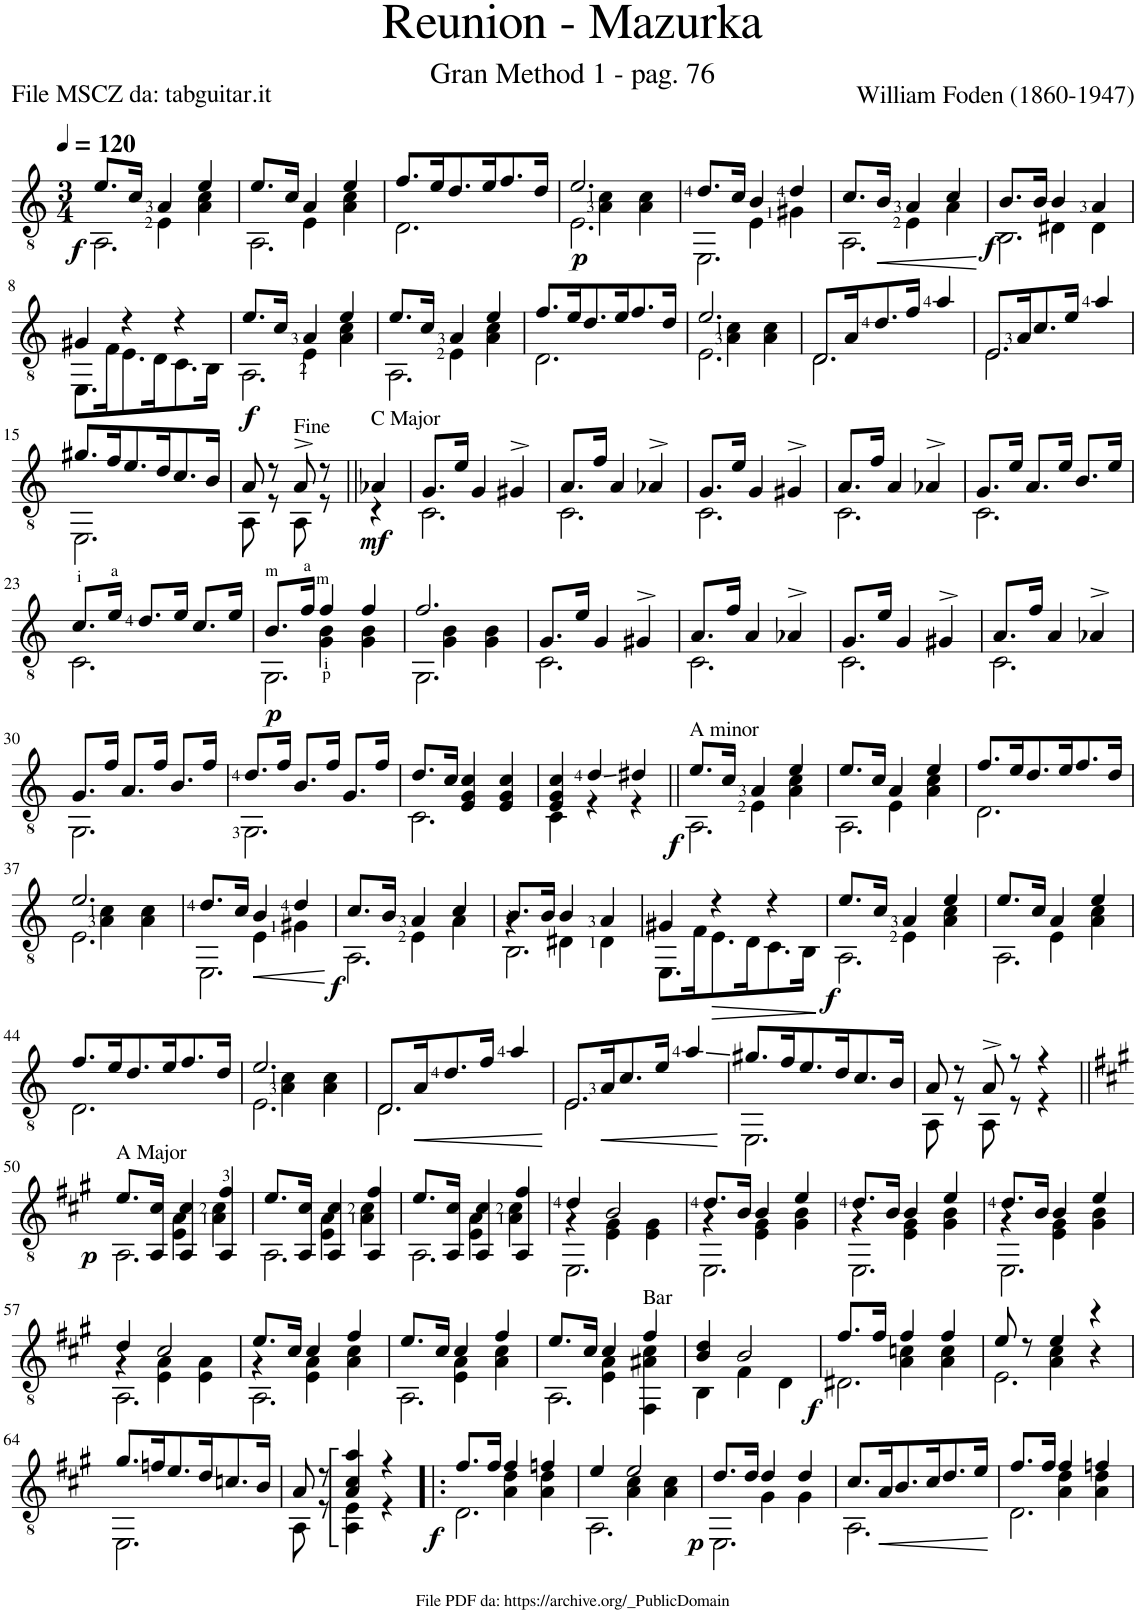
**kern	**dynam
*part1	*part1
*staff1	*staff1
*I"Guitar	*
*I'Guit.	*
*clefGv2	*
*k[]	*
*M3/4	*
*MM120	*
=1	=1
*^	*
*	*^	*
!	!	!	!LO:DY:b
8.e/L	4ryy	2.AA\	f
16c/Jk	.	.	.
4A/	4E\	.	.
4e/	4A\ 4c\	.	.
=2	=2	=2	=2
8.e/L	4ryy	2.AA\	.
16c/Jk	.	.	.
4A/	4E\	.	.
4e/	4A\ 4c\	.	.
*	*v	*v	*
=3	=3	=3
8.f/L	2.D\	.
16e/K	.	.
8.d/	.	.
16e/K	.	.
8.f/	.	.
16d/Jk	.	.
=4	=4	=4
*	*^	*
!	!	!	!LO:DY:b
2.e/	4ryy	2.E\	p
.	4A\ 4c\	.	.
.	4A\ 4c\	.	.
=5	=5	=5	=5
8.d/L	4ryy	2.EE\	.
16c/Jk	.	.	.
4B/	4E\	.	.
4d/	4G#X\	.	.
=6	=6	=6	=6
8.c/L	4ryy	2.AA\	.
!	!	!	!LO:HP:b
16B/Jk	.	.	<
4A/	4E\	.	.
4c/	4A\	.	.
*v	*v	*v	*
.	[
=7	=7
*^	*
*	*^	*
!	!	!	!LO:DY:b
8.B/L	4ryy	2.BB\	f
16B/Jk	.	.	.
4B/	4D#X\	.	.
4A/	4D#\	.	.
*	*v	*v	*
!!LO:LB:g=z
=8	=8	=8
4G#X/	8.EE\L	.
.	16F\K	.
4r	8.E\	.
.	16D\K	.
4r	8.C\	.
.	16BB\Jk	.
=9	=9	=9
*	*^	*
!	!	!	!LO:DY:b
8.e/L	4ryy	2.AA\	f
16c/Jk	.	.	.
4A/	4E\	.	.
4e/	4A\ 4c\	.	.
=10	=10	=10	=10
8.e/L	4ryy	2.AA\	.
16c/Jk	.	.	.
4A/	4E\	.	.
4e/	4A\ 4c\	.	.
*	*v	*v	*
=11	=11	=11
8.f/L	2.D\	.
16e/K	.	.
8.d/	.	.
16e/K	.	.
8.f/	.	.
16d/Jk	.	.
=12	=12	=12
*	*^	*
2.e/	4ryy	2.E\	.
.	4A\ 4c\	.	.
.	4A\ 4c\	.	.
*	*v	*v	*
=13	=13	=13
!LO:N:head=open	!	!
8.D/L	2.D\	.
16A/K	.	.
8.d/	.	.
16f/Jk	.	.
4a/	.	.
=14	=14	=14
!LO:N:head=open	!	!
8.E/L	2.E\	.
16A/K	.	.
8.c/	.	.
16e/Jk	.	.
4a/	.	.
!!LO:LB:g=z	!!
=15	=15	=15
8.g#X/L	2.EE\	.
16f/K	.	.
8.e/	.	.
16d/K	.	.
8.c/	.	.
16B/Jk	.	.
=16	=16	=16
8A/	8AA\	.
8r	8r	.
8A^/	8AA\	.
8r	8r	.
=17||	=17||	=17||
!LO:TX:a:t=C Major	!	!
!	!	!LO:DY:b
4A-X/	4r	mf
=18	=18	=18
8.G/L	2.C\	.
16e/Jk	.	.
4G/	.	.
4G#X^/	.	.
=19	=19	=19
8.A/L	2.C\	.
16f/Jk	.	.
4A/	.	.
4A-X^/	.	.
=20	=20	=20
8.G/L	2.C\	.
16e/Jk	.	.
4G/	.	.
4G#X^/	.	.
=21	=21	=21
8.A/L	2.C\	.
16f/Jk	.	.
4A/	.	.
4A-X^/	.	.
=22	=22	=22
8.G/L	2.C\	.
16e/Jk	.	.
8.A/L	.	.
16e/Jk	.	.
8.B/L	.	.
16e/Jk	.	.
!!LO:LB:g=z	!!
=23	=23	=23
8.c/L	2.C\	.
16e/Jk	.	.
8.d/L	.	.
16e/Jk	.	.
8.c/L	.	.
16e/Jk	.	.
=24	=24	=24
*	*^	*
!	!	!	!LO:DY:b
8.B/L	4ryy	2.GG\	p
16f/Jk	.	.	.
4f/	4G\ 4B\	.	.
4f/	4G\ 4B\	.	.
=25	=25	=25	=25
2.f/	4ryy	2.GG\	.
.	4G\ 4B\	.	.
.	4G\ 4B\	.	.
*	*v	*v	*
=26	=26	=26
8.G/L	2.C\	.
16e/Jk	.	.
4G/	.	.
4G#X^/	.	.
=27	=27	=27
8.A/L	2.C\	.
16f/Jk	.	.
4A/	.	.
4A-X^/	.	.
=28	=28	=28
8.G/L	2.C\	.
16e/Jk	.	.
4G/	.	.
4G#X^/	.	.
=29	=29	=29
8.A/L	2.C\	.
16f/Jk	.	.
4A/	.	.
4A-X^/	.	.
!!LO:LB:g=z	!!
=30	=30	=30
8.G/L	2.GG\	.
16f/Jk	.	.
8.A/L	.	.
16f/Jk	.	.
8.B/L	.	.
16f/Jk	.	.
=31	=31	=31
8.d/L	2.GG\	.
16f/Jk	.	.
8.B/L	.	.
16f/Jk	.	.
8.G/L	.	.
16f/Jk	.	.
=32	=32	=32
8.d/L	2.C\	.
16c/Jk	.	.
4E/ 4G/ 4c/	.	.
4E/ 4G/ 4c/	.	.
=33	=33	=33
4E/ 4G/ 4c/	4C\	.
4d/	4r	.
!	!	!LO:DY:b
4d#X/	4r	f
=34||	=34||	=34||
*	*^	*
!LO:TX:a:t=A minor	!	!	!
8.e/L	4ryy	2.AA\	.
16c/Jk	.	.	.
4A/	4E\	.	.
4e/	4A\ 4c\	.	.
=35	=35	=35	=35
8.e/L	4ryy	2.AA\	.
16c/Jk	.	.	.
4A/	4E\	.	.
4e/	4A\ 4c\	.	.
*	*v	*v	*
=36	=36	=36
8.f/L	2.D\	.
16e/K	.	.
8.d/	.	.
16e/K	.	.
8.f/	.	.
16d/Jk	.	.
!!LO:LB:g=z	!!
=37	=37	=37
*	*^	*
2.e/	4ryy	2.E\	.
.	4A\ 4c\	.	.
.	4A\ 4c\	.	.
=38	=38	=38	=38
8.d/L	4ryy	2.EE\	.
16c/Jk	.	.	.
!	!	!	!LO:HP:b
4B/	4E\	.	<
4d/	4G#X\	.	.
*v	*v	*v	*
.	[
=39	=39
*^	*
*	*^	*
!	!	!	!LO:DY:b
8.c/L	4ryy	2.AA\	f
16B/Jk	.	.	.
4A/	4E\	.	.
4c/	4A\	.	.
=40	=40	=40	=40
8.B/L	4r	2.BB\	.
16B/Jk	.	.	.
4B/	4D#X\	.	.
4A/	4D#\	.	.
*	*v	*v	*
=41	=41	=41
4G#X/	8.EE\L	.
.	16F\K	.
!	!	!LO:HP:b
4r	8.E\	>
.	16D\K	.
4r	8.C\	.
!	!	!LO:DY:b
.	16BB\Jk	f
*v	*v	*
.	]
=42	=42
*^	*
*	*^	*
8.e/L	4ryy	2.AA\	.
16c/Jk	.	.	.
4A/	4E\	.	.
4e/	4A\ 4c\	.	.
=43	=43	=43	=43
8.e/L	4ryy	2.AA\	.
16c/Jk	.	.	.
4A/	4E\	.	.
4e/	4A\ 4c\	.	.
*	*v	*v	*
!!LO:LB:g=z
=44	=44	=44
8.f/L	2.D\	.
16e/K	.	.
8.d/	.	.
16e/K	.	.
8.f/	.	.
16d/Jk	.	.
=45	=45	=45
*	*^	*
2.e/	4ryy	2.E\	.
.	4A\ 4c\	.	.
.	4A\ 4c\	.	.
*	*v	*v	*
=46	=46	=46
!LO:N:head=open	!	!
8.D/L	2.D\	.
!	!	!LO:HP:b
16A/K	.	<
8.d/	.	.
16f/Jk	.	.
4a/	.	.
*v	*v	*
.	[
=47	=47
!LO:N:head=open	!
*^	*
8.E/L	2.E\	.
!	!	!LO:HP:b
16A/K	.	<
8.c/	.	.
16e/Jk	.	.
4a/	.	.
*v	*v	*
.	[
=48	=48
*^	*
8.g#X/L	2.EE\	.
16f/K	.	.
8.e/	.	.
16d/K	.	.
8.c/	.	.
16B/Jk	.	.
=49	=49	=49
8A/	8AA\	.
8r	8r	.
8A^/	8AA\	.
8r	8r	.
4r	4r	.
*v	*v	*
!!LO:LB:g=z
=50||	=50||
*k[f#c#g#]	*
*^	*
*	*^	*
!LO:TX:a:t=A Major	!	!	!
!	!	!	!LO:DY:b
8.e/L	4ryy	2.AA\	p
16AA/ 16c#/Jk	.	.	.
4AA/ 4c#/	4E\ 4A\	.	.
4AA/ 4f#/	4A\ 4c#\	.	.
=51	=51	=51	=51
8.e/L	4ryy	2.AA\	.
16AA/ 16c#/Jk	.	.	.
4AA/ 4c#/	4E\ 4A\	.	.
4AA/ 4f#/	4A\ 4c#\	.	.
=52	=52	=52	=52
8.e/L	4ryy	2.AA\	.
16AA/ 16c#/Jk	.	.	.
4AA/ 4c#/	4E\ 4A\	.	.
4AA/ 4f#/	4A\ 4c#\	.	.
=53	=53	=53	=53
4d/	4r	2.EE\	.
2B/	4E\ 4G#\	.	.
.	4E\ 4G#\	.	.
=54	=54	=54	=54
8.d/L	4r	2.EE\	.
16B/Jk	.	.	.
4B/	4E\ 4G#\	.	.
4e/	4G#\ 4B\	.	.
=55	=55	=55	=55
8.d/L	4r	2.EE\	.
16B/Jk	.	.	.
4B/	4E\ 4G#\	.	.
4e/	4G#\ 4B\	.	.
=56	=56	=56	=56
8.d/L	4r	2.EE\	.
16B/Jk	.	.	.
4B/	4E\ 4G#\	.	.
4e/	4G#\ 4B\	.	.
!!LO:LB:g=z	!!	!!
=57	=57	=57	=57
4d/	4r	2.AA\	.
2c#/	4E\ 4A\	.	.
.	4E\ 4A\	.	.
=58	=58	=58	=58
8.e/L	4r	2.AA\	.
16c#/Jk	.	.	.
4c#/	4E\ 4A\	.	.
4f#/	4A\ 4c#\	.	.
=59	=59	=59	=59
8.e/L	4ryy	2.AA\	.
16c#/Jk	.	.	.
4c#/	4E\ 4A\	.	.
4f#/	4A\ 4c#\	.	.
=60	=60	=60	=60
8.e/L	4ryy	2.AA\	.
16c#/Jk	.	.	.
4c#/	4E\ 4A\	.	.
!LO:TX:a:t=Bar	!	!	!
4f#/	4FF#\ 4A#X\ 4c#\	.	.
*	*v	*v	*
=61	=61	=61
4B/ 4d/	4BB\	.
2B/	4F#\	.
.	4D\	.
=62	=62	=62
*	*^	*
!	!	!	!LO:DY:b
8.f#/L	4ryy	2.D#X\	f
16f#/Jk	.	.	.
4f#/	4A\ 4cn\	.	.
4f#/	4A\ 4c\	.	.
=63	=63	=63	=63
8e/	4ryy	2.E\	.
8r	.	.	.
4e/	4A\ 4c#\	.	.
4r	4r	.	.
*	*v	*v	*
!!LO:LB:g=z
=64	=64	=64
8.g#/L	2.EE\	.
16fn/K	.	.
8.e/	.	.
16d/K	.	.
8.cn/	.	.
16B/Jk	.	.
=65	=65	=65
8A/	8AA\	.
8r	8r	.
4A/ 4c#/ 4a/	4AA\ 4E\	.
4r	4r	.
=66!|:	=66!|:	=66!|:
*	*^	*
!	!	!	!LO:DY:b
8.f#/L	4ryy	2.D\	f
16f#/Jk	.	.	.
4f#/	4A\ 4d\	.	.
4fn/	4A\ 4d\	.	.
=67	=67	=67	=67
4e/	4ryy	2.AA\	.
2e/	4A\ 4c#\	.	.
!	!	!	!LO:DY:b
.	4A\ 4c#\	.	p
=68	=68	=68	=68
8.d/L	4ryy	2.EE\	.
16d/Jk	.	.	.
4d/	4G#\	.	.
4d/	4G#\	.	.
*	*v	*v	*
=69	=69	=69
8.c#/L	2.AA\	.
!	!	!LO:HP:b
16A/K	.	<
8.B/	.	.
16c#/K	.	.
8.d/	.	.
16e/Jk	.	.
*v	*v	*
.	[
=70	=70
*^	*
*	*^	*
8.f#/L	4ryy	2.D\	.
16f#/Jk	.	.	.
4f#/	4A\ 4d\	.	.
4fn/	4A\ 4d\	.	.
*v	*v	*v	*
=	=
*-	*-
